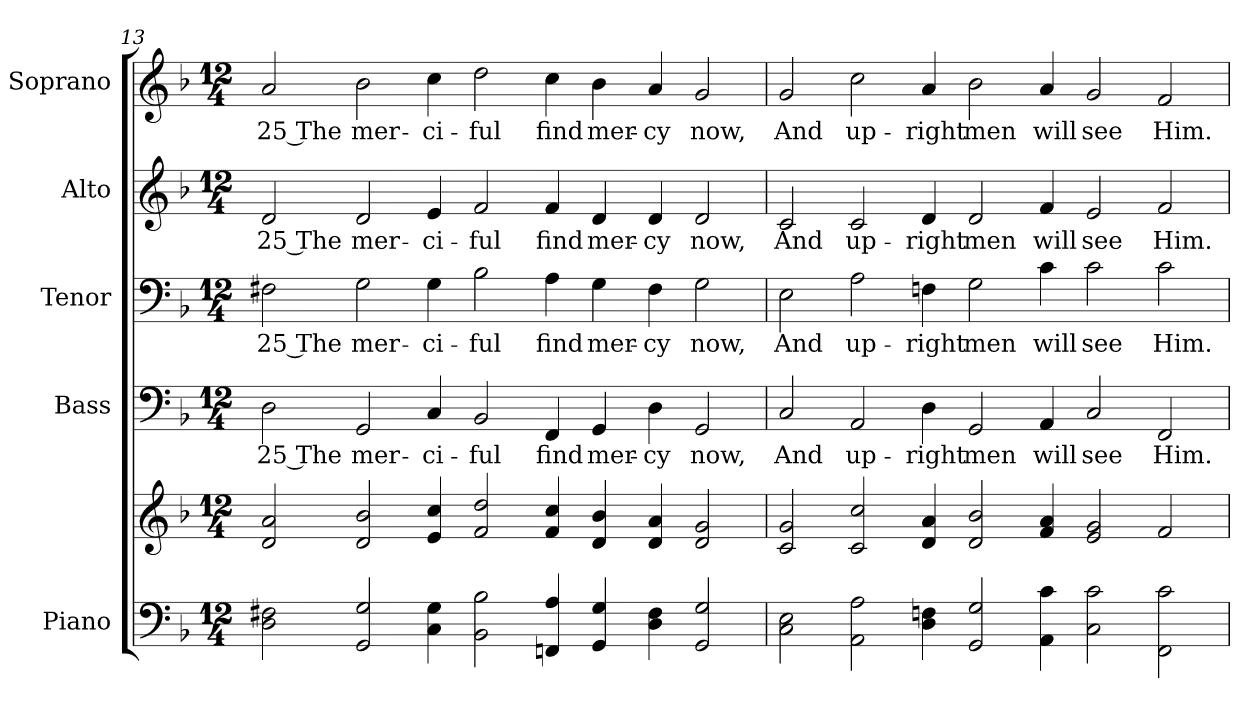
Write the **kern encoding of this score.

**kern	**kern	**kern	**text	**kern	**text	**kern	**text	**kern	**text
*part5	*part5	*part4	*part4	*part3	*part3	*part2	*part2	*part1	*part1
*staff6	*staff5	*staff4	*staff4	*staff3	*staff3	*staff2	*staff2	*staff1	*staff1
*I"Piano	*	*I"Bass	*	*I"Tenor	*	*I"Alto	*	*I"Soprano	*
*I'Pno.	*	*I'B.	*	*I'T.	*	*I'A.	*	*I'S.	*
!!LO:PB:g=z
*clefF4	*clefG2	*clefF4	*	*clefF4	*	*clefG2	*	*clefG2	*
*k[b-]	*k[b-]	*k[b-]	*	*k[b-]	*	*k[b-]	*	*k[b-]	*
*d:	*d:	*d:	*	*d:	*	*d:	*	*d:	*
*M12/4	*M12/4	*M12/4	*	*M12/4	*	*M12/4	*	*M12/4	*
=13	=13	=13	=13	=13	=13	=13	=13	=13	=13
!	!	!	!LO:LY:b:color=#000000	!	!	!	!	!	!
!	!	!	!	!	!LO:LY:b:color=#000000	!	!	!	!
!	!	!	!	!	!	!	!LO:LY:b:color=#000000	!	!
!	!	!	!	!	!	!	!	!	!LO:LY:b:color=#000000
2Di\ 2F#Xi	2di/ 2ai	2Di\	25 The	2F#Xi\	25 The	2di/	25 The	2ai/	25 The
!	!	!	!LO:LY:b:color=#000000	!	!	!	!	!	!
!	!	!	!	!	!LO:LY:b:color=#000000	!	!	!	!
!	!	!	!	!	!	!	!LO:LY:b:color=#000000	!	!
!	!	!	!	!	!	!	!	!	!LO:LY:b:color=#000000
2GGi/ 2Gi	2di/ 2b-i	2GGi/	mer-	2Gi\	mer-	2di/	mer-	2b-i\	mer-
!	!	!	!LO:LY:b:color=#000000	!	!	!	!	!	!
!	!	!	!	!	!LO:LY:b:color=#000000	!	!	!	!
!	!	!	!	!	!	!	!LO:LY:b:color=#000000	!	!
!	!	!	!	!	!	!	!	!	!LO:LY:b:color=#000000
4Ci\ 4Gi	4ei/ 4cci	4Ci/	-ci-	4Gi\	-ci-	4ei/	-ci-	4cci\	-ci-
!	!	!	!LO:LY:b:color=#000000	!	!	!	!	!	!
!	!	!	!	!	!LO:LY:b:color=#000000	!	!	!	!
!	!	!	!	!	!	!	!LO:LY:b:color=#000000	!	!
!	!	!	!	!	!	!	!	!	!LO:LY:b:color=#000000
2BB-i\ 2B-i	2fi/ 2ddi	2BB-i/	-ful	2B-i\	-ful	2fi/	-ful	2ddi\	-ful
!	!	!	!LO:LY:b:color=#000000	!	!	!	!	!	!
!	!	!	!	!	!LO:LY:b:color=#000000	!	!	!	!
!	!	!	!	!	!	!	!LO:LY:b:color=#000000	!	!
!	!	!	!	!	!	!	!	!	!LO:LY:b:color=#000000
4FFni/ 4Ai	4fi/ 4cci	4FFi/	find	4Ai\	find	4fi/	find	4cci\	find
!	!	!	!LO:LY:b:color=#000000	!	!	!	!	!	!
!	!	!	!	!	!LO:LY:b:color=#000000	!	!	!	!
!	!	!	!	!	!	!	!LO:LY:b:color=#000000	!	!
!	!	!	!	!	!	!	!	!	!LO:LY:b:color=#000000
4GGi/ 4Gi	4di/ 4b-i	4GGi/	mer-	4Gi\	mer-	4di/	mer-	4b-i\	mer-
!	!	!	!LO:LY:b:color=#000000	!	!	!	!	!	!
!	!	!	!	!	!LO:LY:b:color=#000000	!	!	!	!
!	!	!	!	!	!	!	!LO:LY:b:color=#000000	!	!
!	!	!	!	!	!	!	!	!	!LO:LY:b:color=#000000
4Di\ 4F#i	4di/ 4ai	4Di\	-cy	4F#i\	-cy	4di/	-cy	4ai/	-cy
!	!	!	!LO:LY:b:color=#000000	!	!	!	!	!	!
!	!	!	!	!	!LO:LY:b:color=#000000	!	!	!	!
!	!	!	!	!	!	!	!LO:LY:b:color=#000000	!	!
!	!	!	!	!	!	!	!	!	!LO:LY:b:color=#000000
2GGi/ 2Gi	2di/ 2gi	2GGi/	now,	2Gi\	now,	2di/	now,	2gi/	now,
=14	=14	=14	=14	=14	=14	=14	=14	=14	=14
!	!	!	!LO:LY:b:color=#000000	!	!	!	!	!	!
!	!	!	!	!	!LO:LY:b:color=#000000	!	!	!	!
!	!	!	!	!	!	!	!LO:LY:b:color=#000000	!	!
!	!	!	!	!	!	!	!	!	!LO:LY:b:color=#000000
2Ci\ 2Ei	2ci/ 2gi	2Ci/	And	2Ei\	And	2ci/	And	2gi/	And
!	!	!	!LO:LY:b:color=#000000	!	!	!	!	!	!
!	!	!	!	!	!LO:LY:b:color=#000000	!	!	!	!
!	!	!	!	!	!	!	!LO:LY:b:color=#000000	!	!
!	!	!	!	!	!	!	!	!	!LO:LY:b:color=#000000
2AAi\ 2Ai	2ci/ 2cci	2AAi/	up-	2Ai\	up-	2ci/	up-	2cci\	up-
!	!	!	!LO:LY:b:color=#000000	!	!	!	!	!	!
!	!	!	!	!	!LO:LY:b:color=#000000	!	!	!	!
!	!	!	!	!	!	!	!LO:LY:b:color=#000000	!	!
!	!	!	!	!	!	!	!	!	!LO:LY:b:color=#000000
4Di\ 4Fni	4di/ 4ai	4Di\	-right	4Fni\	-right	4di/	-right	4ai/	-right
!	!	!	!LO:LY:b:color=#000000	!	!	!	!	!	!
!	!	!	!	!	!LO:LY:b:color=#000000	!	!	!	!
!	!	!	!	!	!	!	!LO:LY:b:color=#000000	!	!
!	!	!	!	!	!	!	!	!	!LO:LY:b:color=#000000
2GGi/ 2Gi	2di/ 2b-i	2GGi/	men	2Gi\	men	2di/	men	2b-i\	men
!	!	!	!LO:LY:b:color=#000000	!	!	!	!	!	!
!	!	!	!	!	!LO:LY:b:color=#000000	!	!	!	!
!	!	!	!	!	!	!	!LO:LY:b:color=#000000	!	!
!	!	!	!	!	!	!	!	!	!LO:LY:b:color=#000000
4AAi\ 4ci	4fi/ 4ai	4AAi/	will	4ci\	will	4fi/	will	4ai/	will
!	!	!	!LO:LY:b:color=#000000	!	!	!	!	!	!
!	!	!	!	!	!LO:LY:b:color=#000000	!	!	!	!
!	!	!	!	!	!	!	!LO:LY:b:color=#000000	!	!
!	!	!	!	!	!	!	!	!	!LO:LY:b:color=#000000
2Ci\ 2ci	2ei/ 2gi	2Ci/	see	2ci\	see	2ei/	see	2gi/	see
!	!	!	!LO:LY:b:color=#000000	!	!	!	!	!	!
!	!	!	!	!	!LO:LY:b:color=#000000	!	!	!	!
!	!	!	!	!	!	!	!LO:LY:b:color=#000000	!	!
!	!	!	!	!	!	!	!	!	!LO:LY:b:color=#000000
2FFi\ 2ci	2fi/	2FFi/	Him.	2ci\	Him.	2fi/	Him.	2fi/	Him.
=	=	=	=	=	=	=	=	=	=
*-	*-	*-	*-	*-	*-	*-	*-	*-	*-
